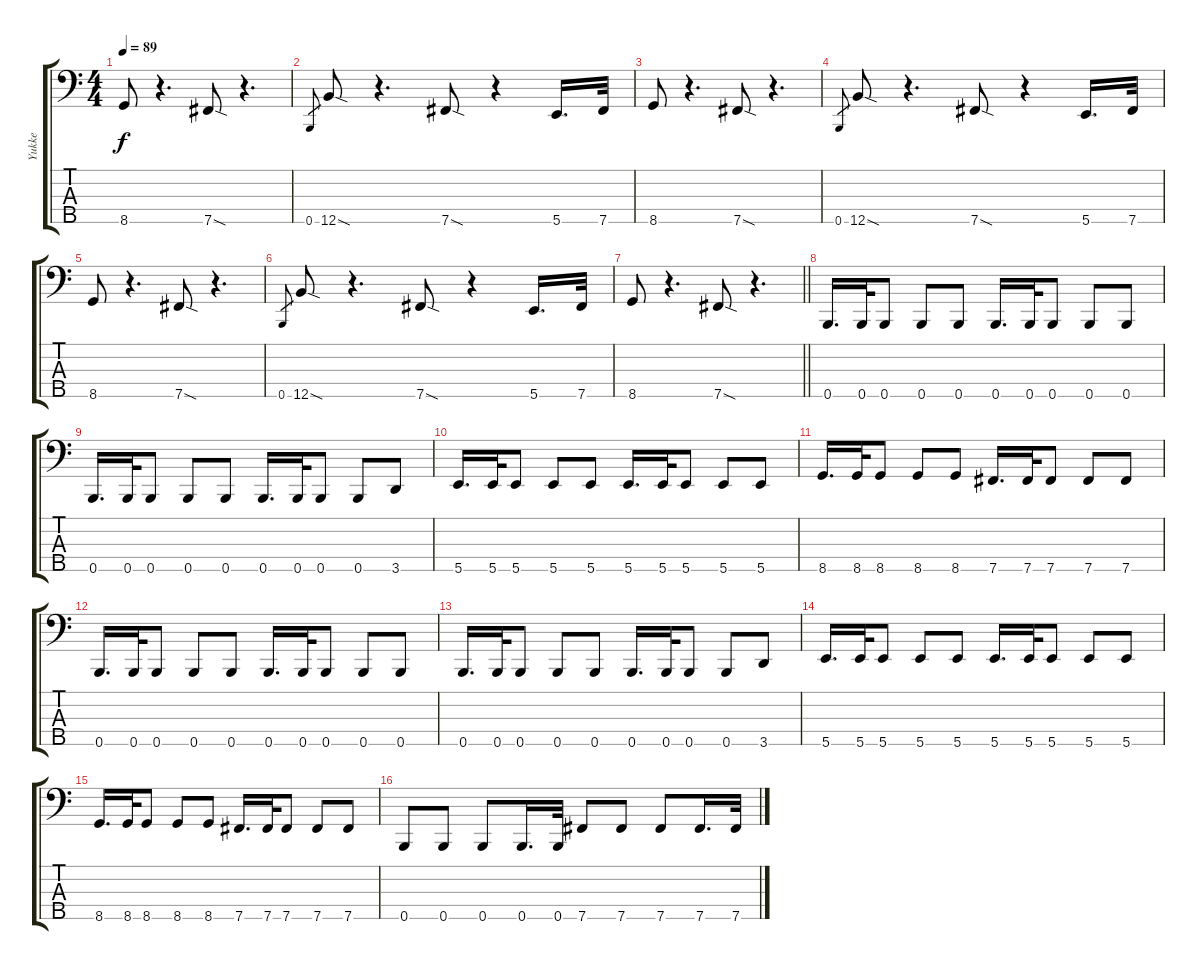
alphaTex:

\track ("Yukke" "Yukke") {instrument electricbassfinger}
\staff {score tabs}
\tuning (G2 D2 A1 E1 B0) {hide}
\ts (4 4)
\tempo 89
\clef f4
\ks c
8.5.8{dy f} r.4{d} 7.5{sod}.8 r.4{d} |
0.5.8{gr} 12.5{sod}.8 r.4{d} 7.5{sod}.8 r.4 5.5.16{d} 7.5.32 |
8.5.8 r.4{d} 7.5{sod}.8 r.4{d} |
0.5.8{gr} 12.5{sod}.8 r.4{d} 7.5{sod}.8 r.4 5.5.16{d} 7.5.32 |
8.5.8 r.4{d} 7.5{sod}.8 r.4{d} |
0.5.8{gr} 12.5{sod}.8 r.4{d} 7.5{sod}.8 r.4 5.5.16{d} 7.5.32 |
\barLineRight lightlight
8.5.8 r.4{d} 7.5{sod}.8 r.4{d} |
0.5.16{d} 0.5.32 0.5.8 0.5.8 0.5.8 0.5.16{d} 0.5.32 0.5.8 0.5.8 0.5.8 |
0.5.16{d} 0.5.32 0.5.8 0.5.8 0.5.8 0.5.16{d} 0.5.32 0.5.8 0.5.8 3.5.8 |
5.5.16{d} 5.5.32 5.5.8 5.5.8 5.5.8 5.5.16{d} 5.5.32 5.5.8 5.5.8 5.5.8 |
8.5.16{d} 8.5.32 8.5.8 8.5.8 8.5.8 7.5.16{d} 7.5.32 7.5.8 7.5.8 7.5.8 |
0.5.16{d} 0.5.32 0.5.8 0.5.8 0.5.8 0.5.16{d} 0.5.32 0.5.8 0.5.8 0.5.8 |
0.5.16{d} 0.5.32 0.5.8 0.5.8 0.5.8 0.5.16{d} 0.5.32 0.5.8 0.5.8 3.5.8 |
5.5.16{d} 5.5.32 5.5.8 5.5.8 5.5.8 5.5.16{d} 5.5.32 5.5.8 5.5.8 5.5.8 |
8.5.16{d} 8.5.32 8.5.8 8.5.8 8.5.8 7.5.16{d} 7.5.32 7.5.8 7.5.8 7.5.8 |
0.5.8 0.5.8 0.5.8 0.5.16{d} 0.5.32 7.5.8 7.5.8 7.5.8 7.5.16{d} 7.5.32
